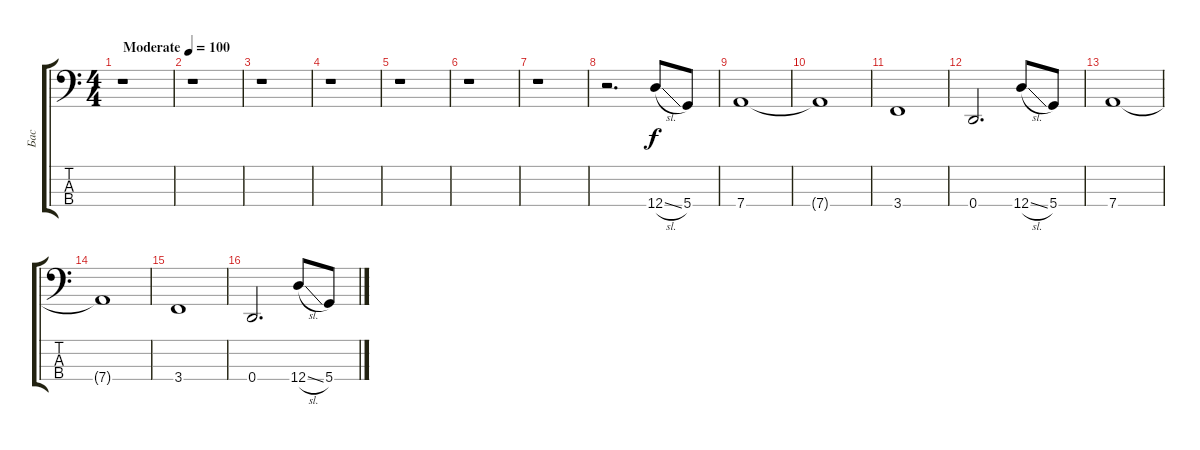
\track ("Бас" "Бас") {instrument electricbassfinger}
\staff {score tabs}
\tuning (F2 C2 G1 D1) {hide}
\ts (4 4)
\tempo (100 "Moderate")
\clef f4
\ks c
r.1{dy f instrument electricbassfinger} |
r.1 |
r.1 |
r.1 |
r.1 |
r.1 |
r.1 |
r.2{d} 12.4{sl}.8 5.4.8 |
7.4.1 |
7.4{t}.1 |
3.4.1 |
0.4.2{d} 12.4{sl}.8 5.4.8 |
7.4.1 |
7.4{t}.1 |
3.4.1 |
0.4.2{d} 12.4{sl}.8 5.4.8
